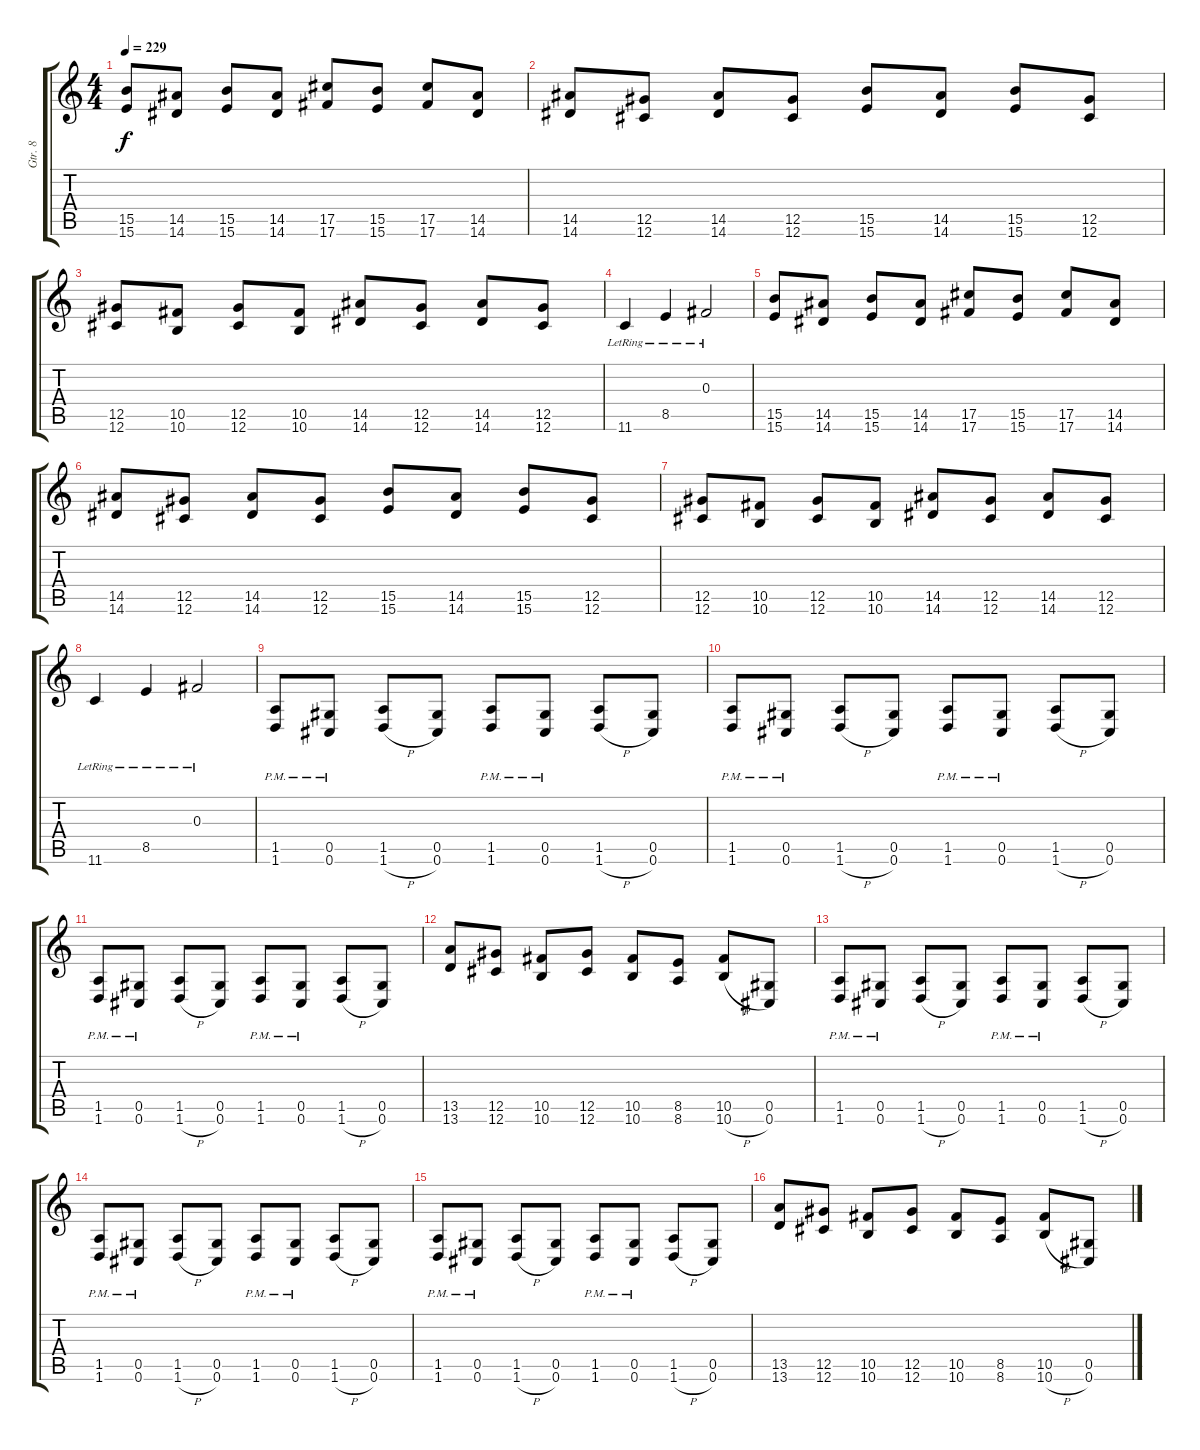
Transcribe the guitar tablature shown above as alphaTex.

\track ("Gtr. 8" "Gtr. 8") {instrument fretlessbass}
\staff {score tabs}
\tuning (Eb4 Bb3 Gb3 Db3 Ab2 Db2) {hide}
\ts (4 4)
\tempo 229
\clef g2
\ks c
(15.5 15.6).8{dy f} (14.5 14.6).8 (15.5 15.6).8 (14.5 14.6).8 (17.5 17.6).8 (15.5 15.6).8 (17.5 17.6).8 (14.5 14.6).8 |
(14.5 14.6).8 (12.5 12.6).8 (14.5 14.6).8 (12.5 12.6).8 (15.5 15.6).8 (14.5 14.6).8 (15.5 15.6).8 (12.5 12.6).8 |
(12.5 12.6).8 (10.5 10.6).8 (12.5 12.6).8 (10.5 10.6).8 (14.5 14.6).8 (12.5 12.6).8 (14.5 14.6).8 (12.5 12.6).8 |
11.6{lr}.4 8.5{lr}.4 0.3{lr}.2 |
(15.5 15.6).8 (14.5 14.6).8 (15.5 15.6).8 (14.5 14.6).8 (17.5 17.6).8 (15.5 15.6).8 (17.5 17.6).8 (14.5 14.6).8 |
(14.5 14.6).8 (12.5 12.6).8 (14.5 14.6).8 (12.5 12.6).8 (15.5 15.6).8 (14.5 14.6).8 (15.5 15.6).8 (12.5 12.6).8 |
(12.5 12.6).8 (10.5 10.6).8 (12.5 12.6).8 (10.5 10.6).8 (14.5 14.6).8 (12.5 12.6).8 (14.5 14.6).8 (12.5 12.6).8 |
11.6{lr}.4 8.5{lr}.4 0.3{lr}.2 |
(1.5{pm} 1.6{pm}).8 (0.5{pm} 0.6{pm}).8 (1.5 1.6{h}).8 (0.5 0.6).8 (1.5{pm} 1.6{pm}).8 (0.5{pm} 0.6{pm}).8 (1.5 1.6{h}).8 (0.5 0.6).8 |
(1.5{pm} 1.6{pm}).8 (0.5{pm} 0.6{pm}).8 (1.5 1.6{h}).8 (0.5 0.6).8 (1.5{pm} 1.6{pm}).8 (0.5{pm} 0.6{pm}).8 (1.5 1.6{h}).8 (0.5 0.6).8 |
(1.5{pm} 1.6{pm}).8 (0.5{pm} 0.6{pm}).8 (1.5 1.6{h}).8 (0.5 0.6).8 (1.5{pm} 1.6{pm}).8 (0.5{pm} 0.6{pm}).8 (1.5 1.6{h}).8 (0.5 0.6).8 |
(13.5 13.6).8 (12.5 12.6).8 (10.5 10.6).8 (12.5 12.6).8 (10.5 10.6).8 (8.5 8.6).8 (10.5 10.6{h}).8 (0.5 0.6).8 |
(1.5{pm} 1.6{pm}).8 (0.5{pm} 0.6{pm}).8 (1.5 1.6{h}).8 (0.5 0.6).8 (1.5{pm} 1.6{pm}).8 (0.5{pm} 0.6{pm}).8 (1.5 1.6{h}).8 (0.5 0.6).8 |
(1.5{pm} 1.6{pm}).8 (0.5{pm} 0.6{pm}).8 (1.5 1.6{h}).8 (0.5 0.6).8 (1.5{pm} 1.6{pm}).8 (0.5{pm} 0.6{pm}).8 (1.5 1.6{h}).8 (0.5 0.6).8 |
(1.5{pm} 1.6{pm}).8 (0.5{pm} 0.6{pm}).8 (1.5 1.6{h}).8 (0.5 0.6).8 (1.5{pm} 1.6{pm}).8 (0.5{pm} 0.6{pm}).8 (1.5 1.6{h}).8 (0.5 0.6).8 |
(13.5 13.6).8 (12.5 12.6).8 (10.5 10.6).8 (12.5 12.6).8 (10.5 10.6).8 (8.5 8.6).8 (10.5 10.6{h}).8 (0.5 0.6).8
